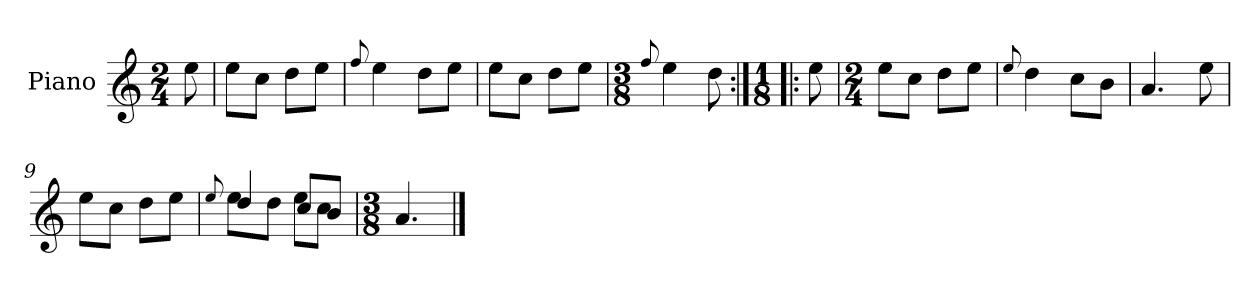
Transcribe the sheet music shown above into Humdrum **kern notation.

**kern
*part1
*staff1
*I"Piano
*I'Pno.
*clefG2
*k[]
*M2/4
=
8ee\
=1
8ee\L
8cc\J
8dd\L
8ee\J
=2
8qqff/
4ee\
8dd\L
8ee\J
=3
8ee\L
8cc\J
8dd\L
8ee\J
=4
*M3/8
8qqff/
4ee\
8dd\
=5:|!|:
*M1/8
8ee\
=6
*M2/4
8ee\L
8cc\J
8dd\L
8ee\J
=7
8qqee/
4dd\
8cc\L
8b\J
=8
4.a/
8ee\
=9
8ee\L
8cc\J
8dd\L
8ee\J
!!LO:LB:g=z
=10
8qqee/
*^
4dd/	8ee\L
.	8dd\J
8cc/L	8ee\L
8b/J	8cc\J
*v	*v
=11
*M3/8
4.a/
==
*-
